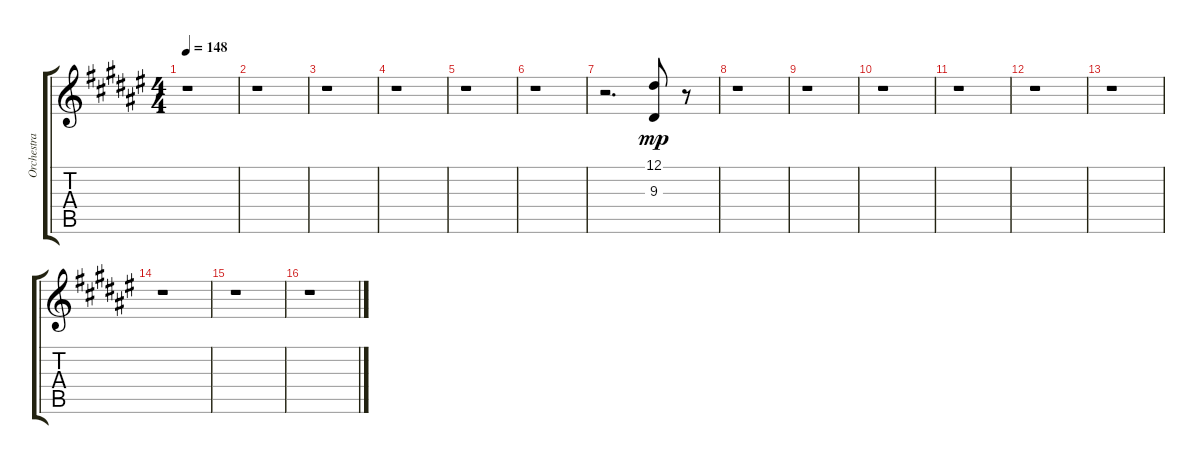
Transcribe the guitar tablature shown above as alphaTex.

\track ("Orchestra" "Orchestra") {instrument orchestrahit}
\staff {score tabs}
\tuning (Eb4 Bb3 Gb3 Db3 Ab2 Eb2) {hide}
\ts (4 4)
\tempo 148
\clef g2
\ks d#minor
r.1{dy fff} |
r.1 |
r.1 |
r.1 |
r.1 |
r.1 |
r.2{d} (12.1 9.3).8{dy mp} r.8 |
r.1 |
r.1 |
r.1 |
r.1 |
r.1 |
r.1 |
r.1 |
r.1 |
r.1
